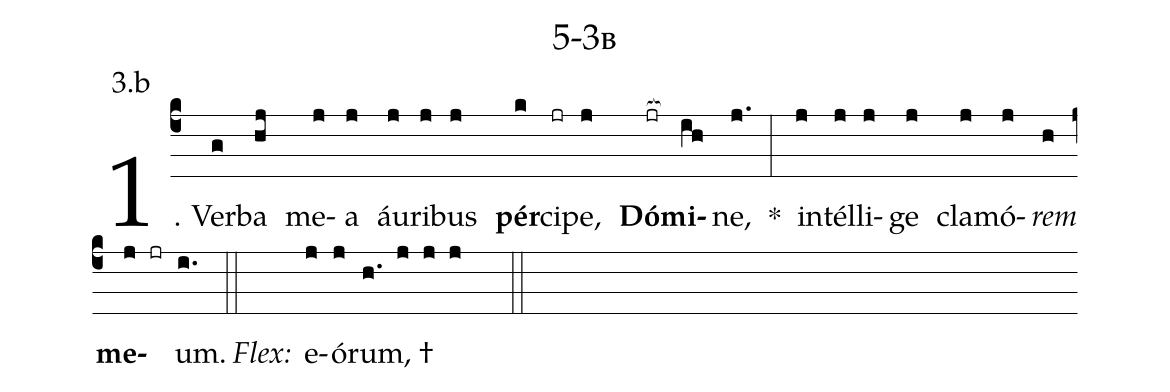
name: 5-3b;
annotation: 3.b;
%%
(c4)1. Ver(g)ba(hj) me(j)a(j) áu(j)ri(j)bus(j) <b>pér</b>(k)ci(jr)pe,(j) <b>Dó</b>(jr[ocb:1{])<b>mi</b>(ih[ocb:0}])ne,(j.) *(:) in(j)tél(j)li(j)ge(j) cla(j)mó(j)<i>rem</i>(h) <b>me</b>(j jr)um.(i.) (::)
<i>Flex:</i>()  e(j)ó(j)rum, †(h. j j j  ::)
